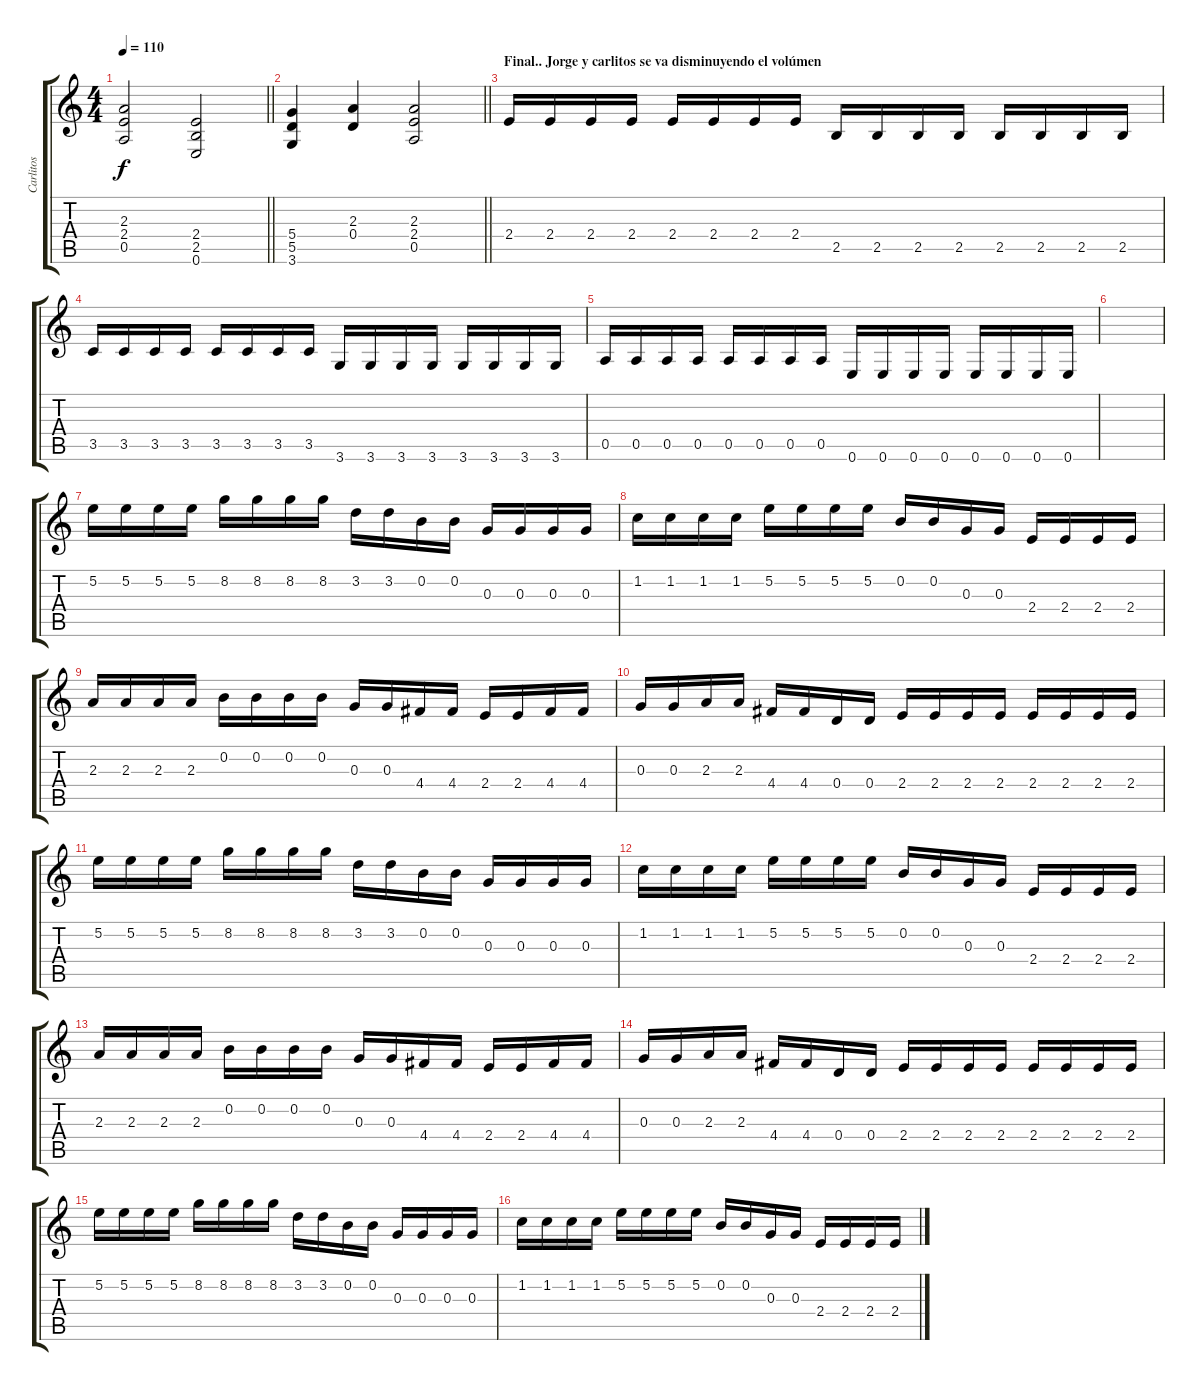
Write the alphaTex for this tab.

\track ("Carlitos" "Carlitos") {instrument overdrivenguitar}
\staff {score tabs}
\tuning (E4 B3 G3 D3 A2 E2) {hide}
\ts (4 4)
\tempo 110
\clef g2
\barLineRight lightlight
\ks c
(2.3 2.4 0.5).2{dy f} (2.4 2.5 0.6).2 |
\barLineRight lightlight
(5.4 5.5 3.6).4 (2.3 0.4).4 (2.3 2.4 0.5).2 |
\section ("" "Final.. Jorge y carlitos se va disminuyendo el volúmen")
2.4.16 2.4.16 2.4.16 2.4.16 2.4.16 2.4.16 2.4.16 2.4.16 2.5.16 2.5.16 2.5.16 2.5.16 2.5.16 2.5.16 2.5.16 2.5.16 |
3.5.16 3.5.16 3.5.16 3.5.16 3.5.16 3.5.16 3.5.16 3.5.16 3.6.16 3.6.16 3.6.16 3.6.16 3.6.16 3.6.16 3.6.16 3.6.16 |
0.5.16 0.5.16 0.5.16 0.5.16 0.5.16 0.5.16 0.5.16 0.5.16 0.6.16 0.6.16 0.6.16 0.6.16 0.6.16 0.6.16 0.6.16 0.6.16 |
|
5.2.16 5.2.16 5.2.16 5.2.16 8.2.16 8.2.16 8.2.16 8.2.16 3.2.16 3.2.16 0.2.16 0.2.16 0.3.16 0.3.16 0.3.16 0.3.16 |
1.2.16 1.2.16 1.2.16 1.2.16 5.2.16 5.2.16 5.2.16 5.2.16 0.2.16 0.2.16 0.3.16 0.3.16 2.4.16 2.4.16 2.4.16 2.4.16 |
2.3.16 2.3.16 2.3.16 2.3.16 0.2.16 0.2.16 0.2.16 0.2.16 0.3.16 0.3.16 4.4.16 4.4.16 2.4.16 2.4.16 4.4.16 4.4.16 |
0.3.16 0.3.16 2.3.16 2.3.16 4.4.16 4.4.16 0.4.16 0.4.16 2.4.16 2.4.16 2.4.16 2.4.16 2.4.16 2.4.16 2.4.16 2.4.16 |
5.2.16 5.2.16 5.2.16 5.2.16 8.2.16 8.2.16 8.2.16 8.2.16 3.2.16 3.2.16 0.2.16 0.2.16 0.3.16 0.3.16 0.3.16 0.3.16 |
1.2.16 1.2.16 1.2.16 1.2.16 5.2.16 5.2.16 5.2.16 5.2.16 0.2.16 0.2.16 0.3.16 0.3.16 2.4.16 2.4.16 2.4.16 2.4.16 |
2.3.16 2.3.16 2.3.16 2.3.16 0.2.16 0.2.16 0.2.16 0.2.16 0.3.16 0.3.16 4.4.16 4.4.16 2.4.16 2.4.16 4.4.16 4.4.16 |
0.3.16 0.3.16 2.3.16 2.3.16 4.4.16 4.4.16 0.4.16 0.4.16 2.4.16 2.4.16 2.4.16 2.4.16 2.4.16 2.4.16 2.4.16 2.4.16 |
5.2.16 5.2.16 5.2.16 5.2.16 8.2.16 8.2.16 8.2.16 8.2.16 3.2.16 3.2.16 0.2.16 0.2.16 0.3.16 0.3.16 0.3.16 0.3.16 |
1.2.16 1.2.16 1.2.16 1.2.16 5.2.16 5.2.16 5.2.16 5.2.16 0.2.16 0.2.16 0.3.16 0.3.16 2.4.16 2.4.16 2.4.16 2.4.16
